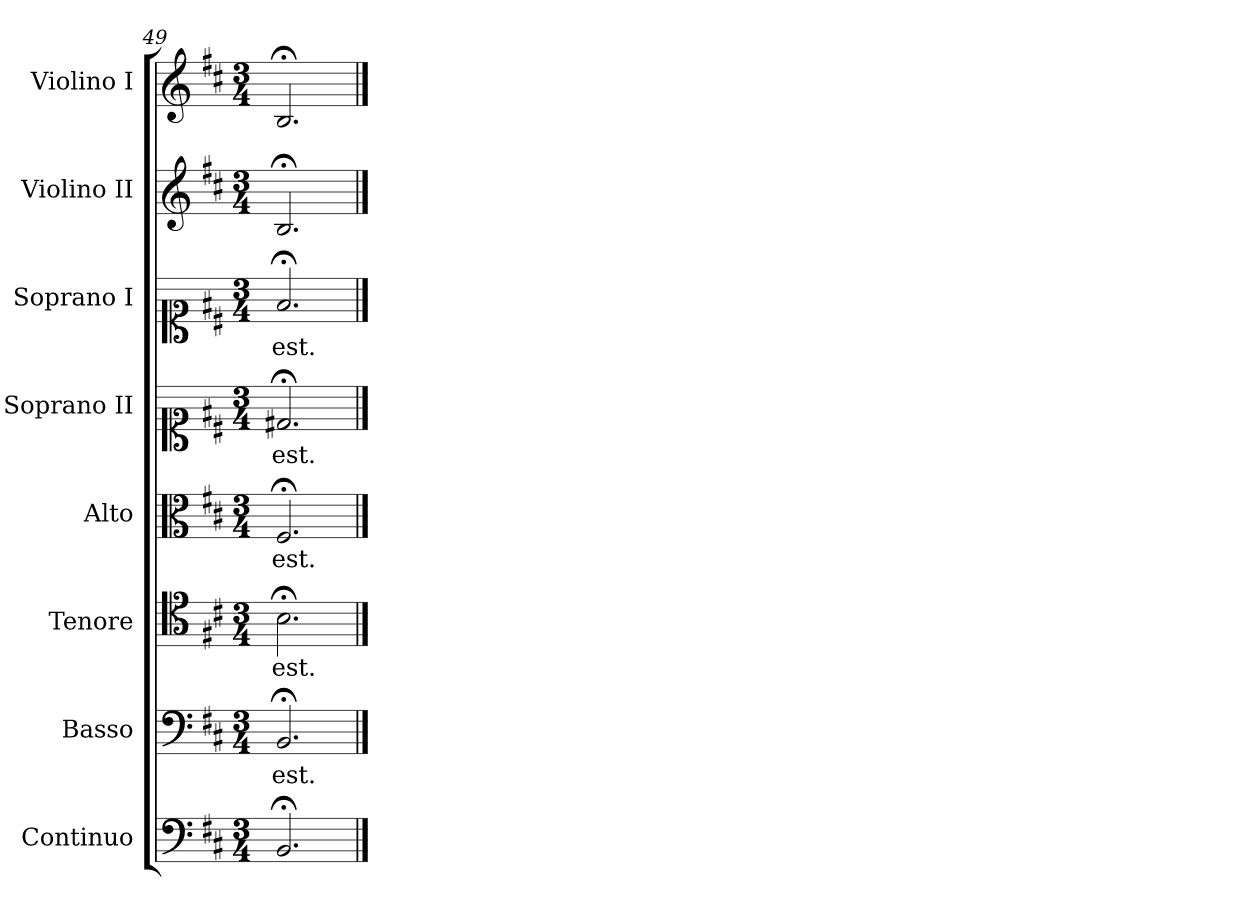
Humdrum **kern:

**kern	**kern	**text	**kern	**text	**kern	**text	**kern	**text	**kern	**text	**kern	**kern
*part8	*part7	*part7	*part6	*part6	*part5	*part5	*part4	*part4	*part3	*part3	*part2	*part1
*staff8	*staff7	*staff7	*staff6	*staff6	*staff5	*staff5	*staff4	*staff4	*staff3	*staff3	*staff2	*staff1
*I"Continuo	*I"Basso	*	*I"Tenore	*	*I"Alto	*	*I"Soprano II	*	*I"Soprano I	*	*I"Violino II	*I"Violino I
*I'Cont.	*I'B.	*	*I'T.	*	*I'A.	*	*I'S. II	*	*I'S. I	*	*I'Vln. II	*I'Vln. I
*clefF4	*clefF4	*	*clefC4	*	*clefC3	*	*clefC1	*	*clefC1	*	*clefG2	*clefG2
*k[f#c#]	*k[f#c#]	*	*k[f#c#]	*	*k[f#c#]	*	*k[f#c#]	*	*k[f#c#]	*	*k[f#c#]	*k[f#c#]
*M3/4	*M3/4	*	*M3/4	*	*M3/4	*	*M3/4	*	*M3/4	*	*M3/4	*M3/4
=49	=49	=49	=49	=49	=49	=49	=49	=49	=49	=49	=49	=49
2.BB;</	2.BB;</	est.	2.B;<\	est.	2.F#;</	est.	2.d#X;</	est.	2.f#;</	est.	2.B;</	2.B;</
==	==	==	==	==	==	==	==	==	==	==	==	==
*-	*-	*-	*-	*-	*-	*-	*-	*-	*-	*-	*-	*-
